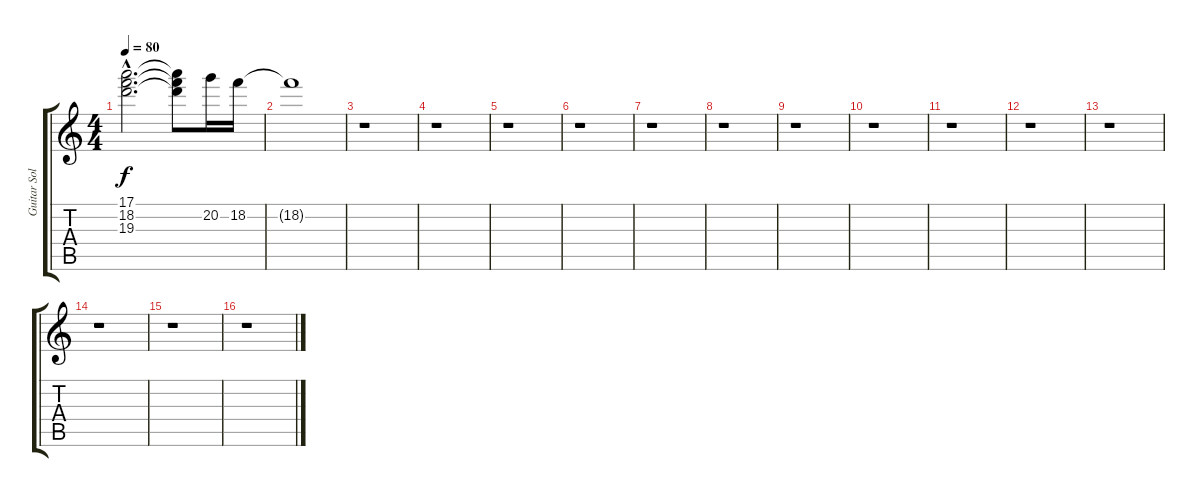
\track ("Guitar Solo" "Guitar Sol") {instrument overdrivenguitar}
\staff {score tabs}
\tuning (E4 B3 G3 D3 A2 E2) {hide}
\ts (4 4)
\tempo 80
\clef g2
\ks c
(17.1{hac t} 18.2{hac t} 19.3{hac t}).2{d dy f} (17.1{t} 18.2{t} 19.3{t}).8 20.2.16 18.2.16 |
18.2{t}.1 |
r.1 |
r.1 |
r.1 |
r.1 |
r.1 |
r.1 |
r.1 |
r.1 |
r.1 |
r.1 |
r.1 |
r.1 |
r.1 |
r.1
